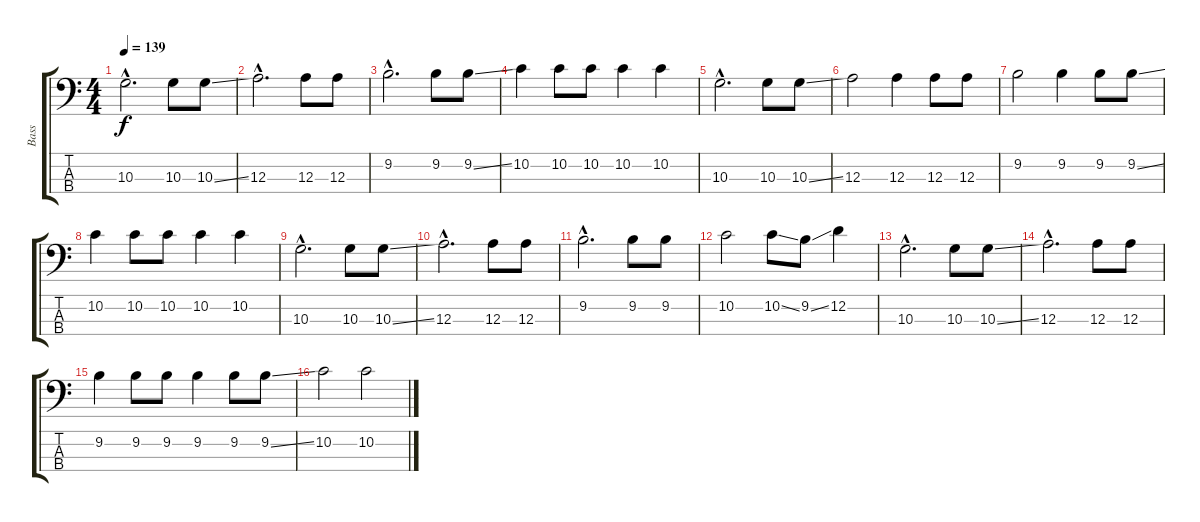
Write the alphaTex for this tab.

\track ("Bass" "Bass") {instrument electricbasspick}
\staff {score tabs}
\tuning (G2 D2 A1 D1) {hide}
\ts (4 4)
\tempo 139
\clef f4
\ks c
10.3{hac}.2{d dy f} 10.3.8 10.3{ss}.8 |
12.3{hac}.2{d} 12.3.8 12.3.8 |
9.2{hac}.2{d} 9.2.8 9.2{ss}.8 |
10.2.4 10.2.8 10.2.8 10.2.4 10.2.4 |
10.3{hac}.2{d} 10.3.8 10.3{ss}.8 |
12.3.2 12.3.4 12.3.8 12.3.8 |
9.2.2 9.2.4 9.2.8 9.2{ss}.8 |
10.2.4 10.2.8 10.2.8 10.2.4 10.2.4 |
10.3{hac}.2{d} 10.3.8 10.3{ss}.8 |
12.3{hac}.2{d} 12.3.8 12.3.8 |
9.2{hac}.2{d} 9.2.8 9.2.8 |
10.2.2 10.2{ss}.8 9.2{ss}.8 12.2.4 |
10.3{hac}.2{d} 10.3.8 10.3{ss}.8 |
12.3{hac}.2{d} 12.3.8 12.3.8 |
9.2.4 9.2.8 9.2.8 9.2.4 9.2.8 9.2{ss}.8 |
10.2.2 10.2.2
